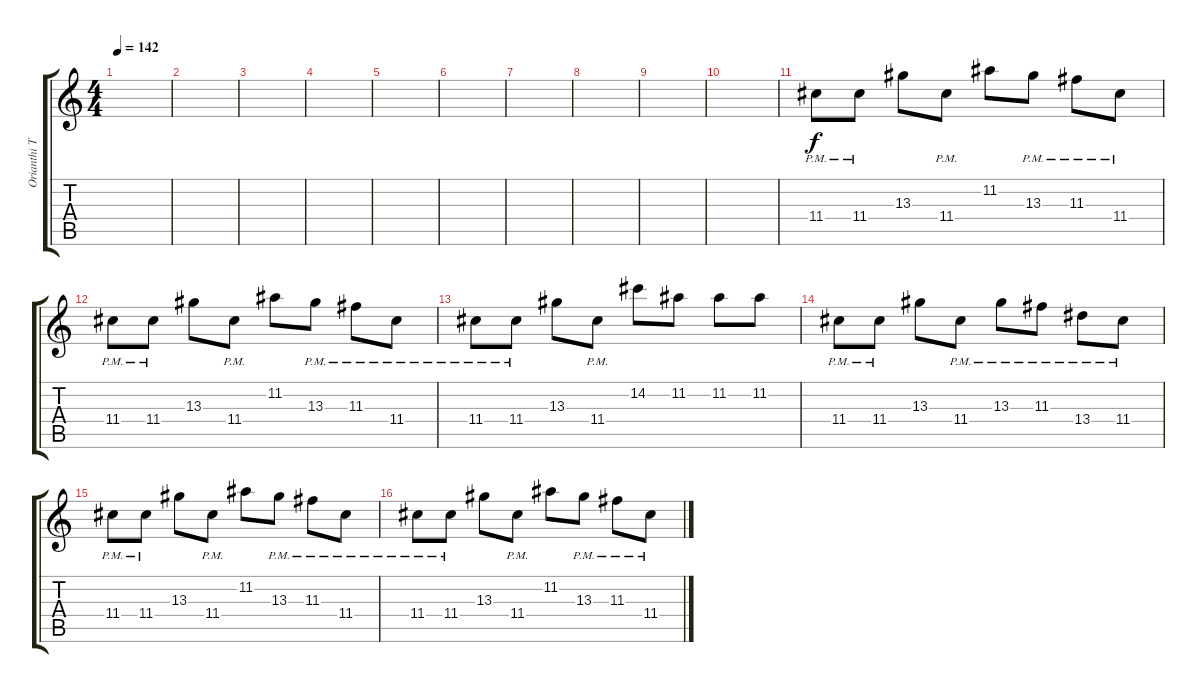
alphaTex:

\track ("Orianthi Third" "Orianthi T") {instrument overdrivenguitar}
\staff {score tabs}
\tuning (E4 B3 G3 D3 A2 E2) {hide}
\ts (4 4)
\tempo 142
\clef g2
\ks c
|
|
|
|
|
|
|
|
|
|
11.4{pm}.8 11.4{pm}.8 13.3.8 11.4{pm}.8 11.2.8 13.3{pm}.8 11.3{pm}.8 11.4{pm}.8 |
11.4{pm}.8 11.4{pm}.8 13.3.8 11.4{pm}.8 11.2.8 13.3{pm}.8 11.3{pm}.8 11.4{pm}.8 |
11.4{pm}.8 11.4{pm}.8 13.3.8 11.4{pm}.8 14.2.8 11.2.8 11.2.8 11.2.8 |
11.4{pm}.8 11.4{pm}.8 13.3.8 11.4{pm}.8 13.3{pm}.8 11.3{pm}.8 13.4{pm}.8 11.4{pm}.8 |
11.4{pm}.8 11.4{pm}.8 13.3.8 11.4{pm}.8 11.2.8 13.3{pm}.8 11.3{pm}.8 11.4{pm}.8 |
11.4{pm}.8 11.4{pm}.8 13.3.8 11.4{pm}.8 11.2.8 13.3{pm}.8 11.3{pm}.8 11.4{pm}.8
